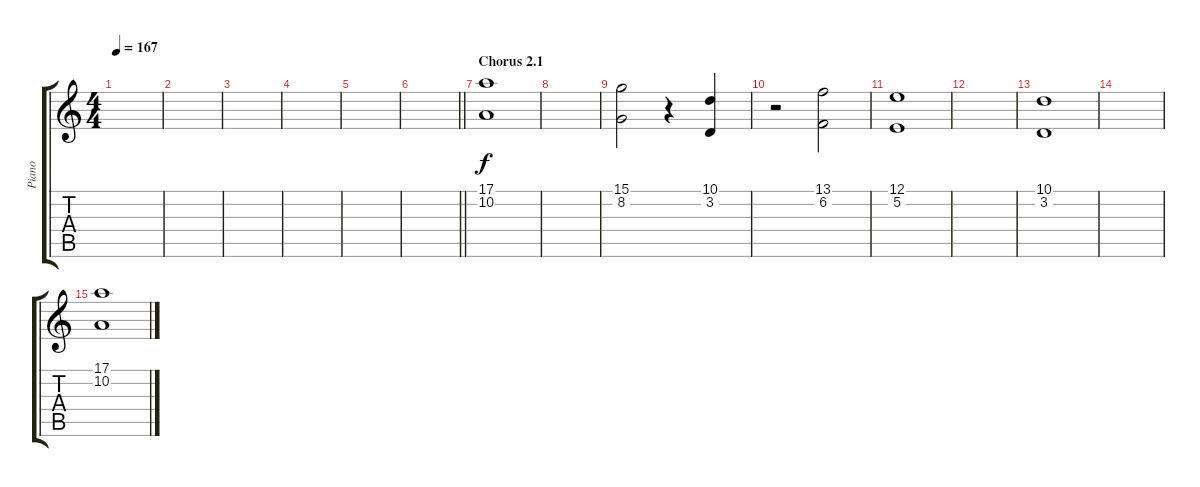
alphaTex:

\track ("Piano" "Piano") {instrument electricgrandpiano}
\staff {score tabs}
\tuning (E4 B3 G3 D3 A2 E2) {hide}
\ts (4 4)
\tempo 167
\clef g2
\ks c
|
|
|
|
|
\barLineRight lightlight
|
\section ("" "Chorus 2.1")
(17.1 10.2).1 |
|
(15.1 8.2).2 r.4 (10.1 3.2).4 |
r.2 (13.1 6.2).2 |
(12.1 5.2).1 |
|
(10.1 3.2).1 |
|
(17.1 10.2).1
